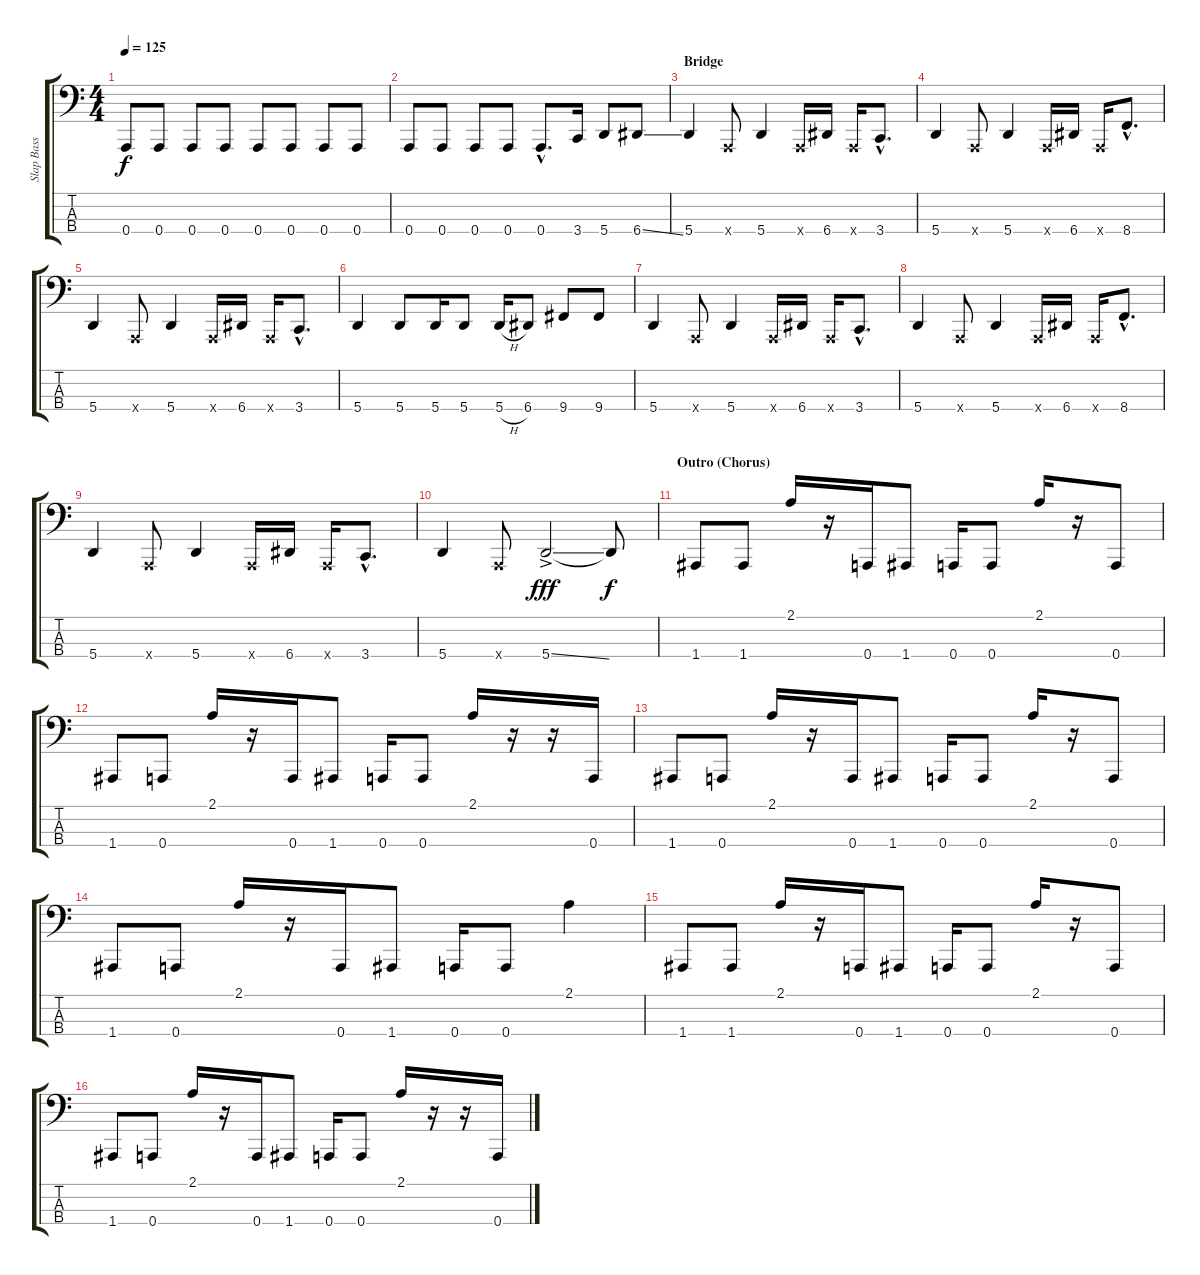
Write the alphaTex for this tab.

\track ("Slap Bass" "Slap Bass") {instrument slapbass1}
\staff {score tabs}
\tuning (G2 A1 E1 A0) {hide}
\ts (4 4)
\tempo 125
\clef f4
\ks c
0.4.8{dy f} 0.4.8 0.4.8 0.4.8 0.4.8 0.4.8 0.4.8 0.4.8 |
0.4.8 0.4.8 0.4.8 0.4.8 0.4{hac}.8{d} 3.4.16 5.4.8 6.4{ss}.8 |
\section ("" "Bridge")
5.4.4 0.4{x}.8 5.4.4 0.4{x}.16 6.4.16 0.4{x}.16 3.4{hac}.8{d} |
5.4.4 0.4{x}.8 5.4.4 0.4{x}.16 6.4.16 0.4{x}.16 8.4{hac}.8{d} |
5.4.4 0.4{x}.8 5.4.4 0.4{x}.16 6.4.16 0.4{x}.16 3.4{hac}.8{d} |
5.4.4 5.4.8 5.4.16 5.4.8 5.4{h}.16 6.4.8 9.4.8 9.4.8 |
5.4.4 0.4{x}.8 5.4.4 0.4{x}.16 6.4.16 0.4{x}.16 3.4{hac}.8{d} |
5.4.4 0.4{x}.8 5.4.4 0.4{x}.16 6.4.16 0.4{x}.16 8.4{hac}.8{d} |
5.4.4 0.4{x}.8 5.4.4 0.4{x}.16 6.4.16 0.4{x}.16 3.4{hac}.8{d} |
5.4.4 0.4{x}.8 5.4{ss ac}.2{dy fff} 5.4{t}.8{dy f} |
\section ("" "Outro (Chorus)")
1.4.8 1.4.8 2.1.16 r.16 0.4.16 1.4.8 0.4.16 0.4.8 2.1.16 r.16 0.4.8 |
1.4.8 0.4.8 2.1.16 r.16 0.4.16 1.4.8 0.4.16 0.4.8 2.1.16 r.16 r.16 0.4.16 |
1.4.8 0.4.8 2.1.16 r.16 0.4.16 1.4.8 0.4.16 0.4.8 2.1.16 r.16 0.4.8 |
1.4.8 0.4.8 2.1.16 r.16 0.4.16 1.4.8 0.4.16 0.4.8 2.1.4 |
1.4.8 1.4.8 2.1.16 r.16 0.4.16 1.4.8 0.4.16 0.4.8 2.1.16 r.16 0.4.8 |
1.4.8 0.4.8 2.1.16 r.16 0.4.16 1.4.8 0.4.16 0.4.8 2.1.16 r.16 r.16 0.4.16
